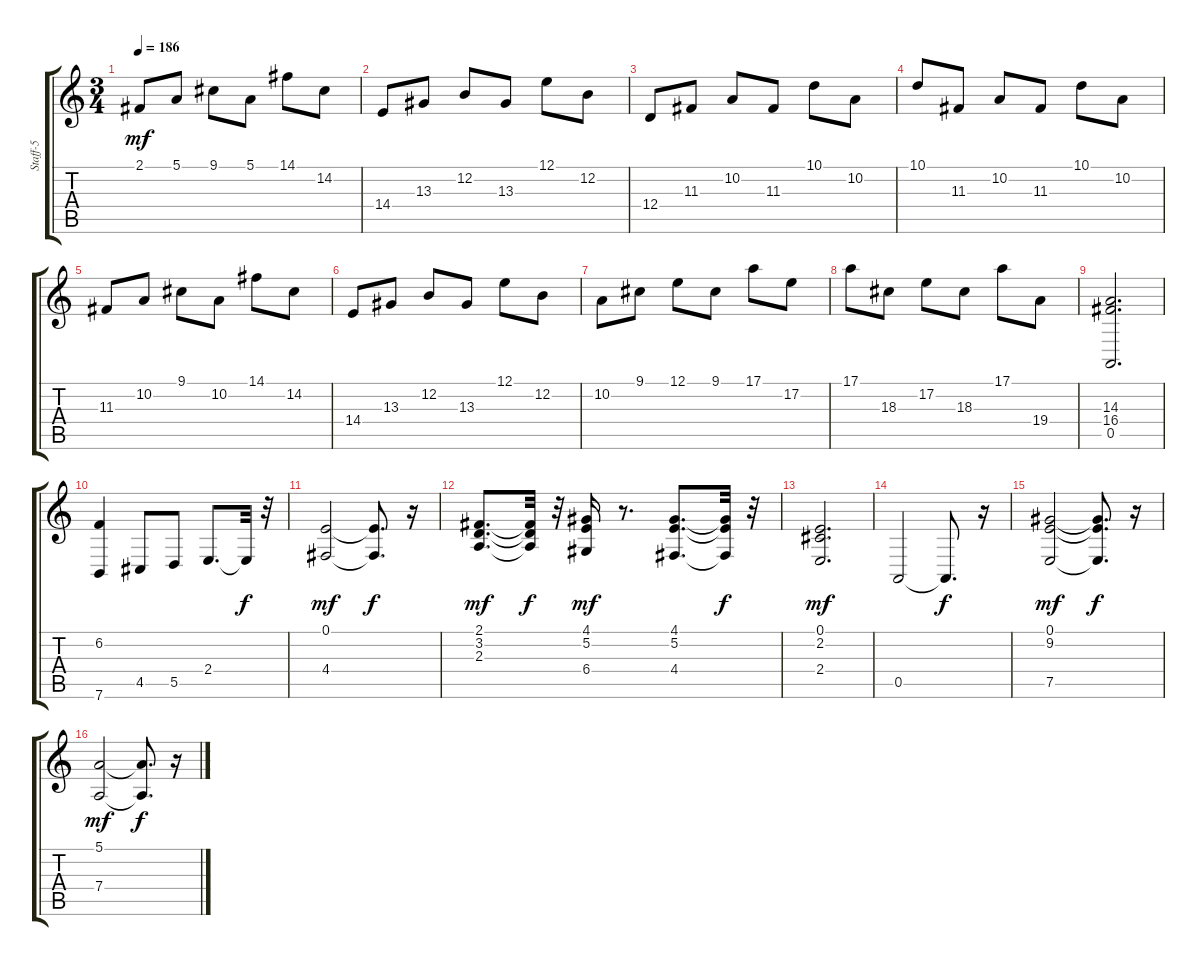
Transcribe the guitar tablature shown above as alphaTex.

\track ("Staff-5" "Staff-5") {instrument sopranosax}
\staff {score tabs}
\tuning (E4 B3 G3 D3 A2 E2) {hide}
\ts (3 4)
\tempo 186
\clef g2
\ks c
2.1.8{dy mf volume 6} 5.1.8{volume 9} 9.1.8{volume 11} 5.1.8{volume 14} 14.1.8{volume 16} 14.2.8 |
14.4.8 13.3.8 12.2.8 13.3.8 12.1.8 12.2.8 |
12.4.8 11.3.8 10.2.8 11.3.8 10.1.8 10.2.8 |
10.1.8 11.3.8 10.2.8 11.3.8 10.1.8 10.2.8 |
11.3.8 10.2.8 9.1.8 10.2.8 14.1.8 14.2.8 |
14.4.8 13.3.8 12.2.8 13.3.8 12.1.8 12.2.8 |
10.2.8 9.1.8 12.1.8 9.1.8 17.1.8 17.2.8 |
17.1.8 18.3.8 17.2.8 18.3.8 17.1.8 19.4.8 |
(14.3 16.4 0.5).2{d} |
(6.2 7.6).4 4.5.8 5.5.8 2.4.8{d} 2.4{t}.32{dy f} r.32 |
(0.1 4.4).2{dy mf} (0.1{t} 4.4{t}).8{d dy f} r.16 |
(2.1 3.2 2.3).8{d dy mf} (2.1{t} 3.2{t} 2.3{t}).32{dy f} r.32 (4.1 5.2 6.4).16{dy mf} r.8{d} (4.1 5.2 4.4).8{d} (4.1{t} 5.2{t} 4.4{t}).32{dy f} r.32 |
(0.1 2.2 2.4).2{d dy mf} |
0.5.2 0.5{t}.8{d dy f} r.16 |
(0.1 9.2 7.5).2{dy mf} (0.1{t} 9.2{t} 7.5{t}).8{d dy f} r.16 |
(5.1 7.4).2{dy mf} (5.1{t} 7.4{t}).8{d dy f} r.16
